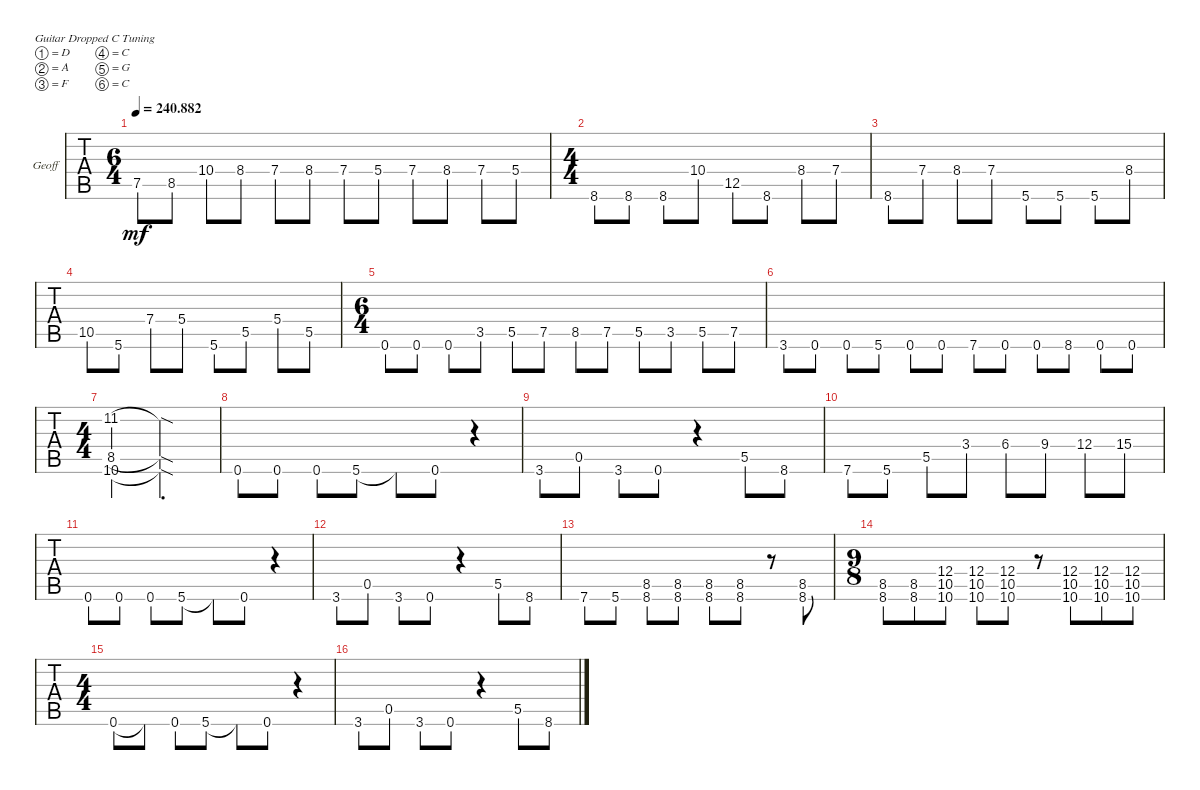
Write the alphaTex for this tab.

\bracketExtendMode groupsimilarinstruments
\firstSystemTrackNameOrientation horizontal
\otherSystemsTrackNameOrientation horizontal
\track ("GeoFuck" "Geoff") {instrument acousticgrandpiano}
\staff {tabs}
\tuning (D4 A3 F3 C3 G2 C2)
\displaytranspose 12
\ts (6 4)
\tempo
240.882
\accidentals auto
\clef g2
\ottava regular
\simile none
\ks c
7.5.8{dy mf} 8.5.8 10.4.8 8.4.8 7.4.8 8.4.8 7.4.8 5.4.8 7.4.8 8.4.8 7.4.8 5.4.8 |
\ts (4 4)
8.6.8 8.6.8 8.6.8 10.4.8 12.5.8 8.6.8 8.4.8 7.4.8 |
8.6.8 7.4.8 8.4.8 7.4.8 5.6.8 5.6.8 5.6.8 8.4.8 |
10.5.8 5.6.8 7.4.8 5.4.8 5.6.8 5.5.8 5.4.8 5.5.8 |
\ts (6 4)
0.6.8 0.6.8 0.6.8 3.5.8 5.5.8 7.5.8 8.5.8 7.5.8 5.5.8 3.5.8 5.5.8 7.5.8 |
3.6.8 0.6.8 0.6.8 5.6.8 0.6.8 0.6.8 7.6.8 0.6.8 0.6.8 8.6.8 0.6.8 0.6.8 |
\ts (4 4)
(10.6 8.5 11.2).4 (10.6{sod t} 8.5{sod t} 11.2{sod t}).2{d} |
0.6.8 0.6.8 0.6.8 5.6.8 5.6{t}.8 0.6.8 r.4 |
3.6.8 0.5.8 3.6.8 0.6.8 r.4 5.5.8 8.6.8 |
7.6.8 5.6.8 5.5.8 3.4.8 6.4.8 9.4.8 12.4.8 15.4.8 |
0.6.8 0.6.8 0.6.8 5.6.8 5.6{t}.8 0.6.8 r.4 |
3.6.8 0.5.8 3.6.8 0.6.8 r.4 5.5.8 8.6.8 |
7.6.8 5.6.8 (8.5 8.6).8 (8.5 8.6).8 (8.5 8.6).8 (8.6 8.5).8 r.8 (8.5 8.6).8 |
\ts (9 8)
(8.6 8.5).8 (8.6 8.5).8 (10.6 10.5 12.4).8 (10.6 10.5 12.4).8 (10.6 10.5 12.4).8 r.8 (10.6 10.5 12.4).8 (10.6 10.5 12.4).8 (10.6 10.5 12.4).8 |
\ts (4 4)
0.6.8 0.6{t}.8 0.6.8 5.6.8 5.6{t}.8 0.6.8 r.4 |
3.6.8 0.5.8 3.6.8 0.6.8 r.4 5.5.8 8.6.8
